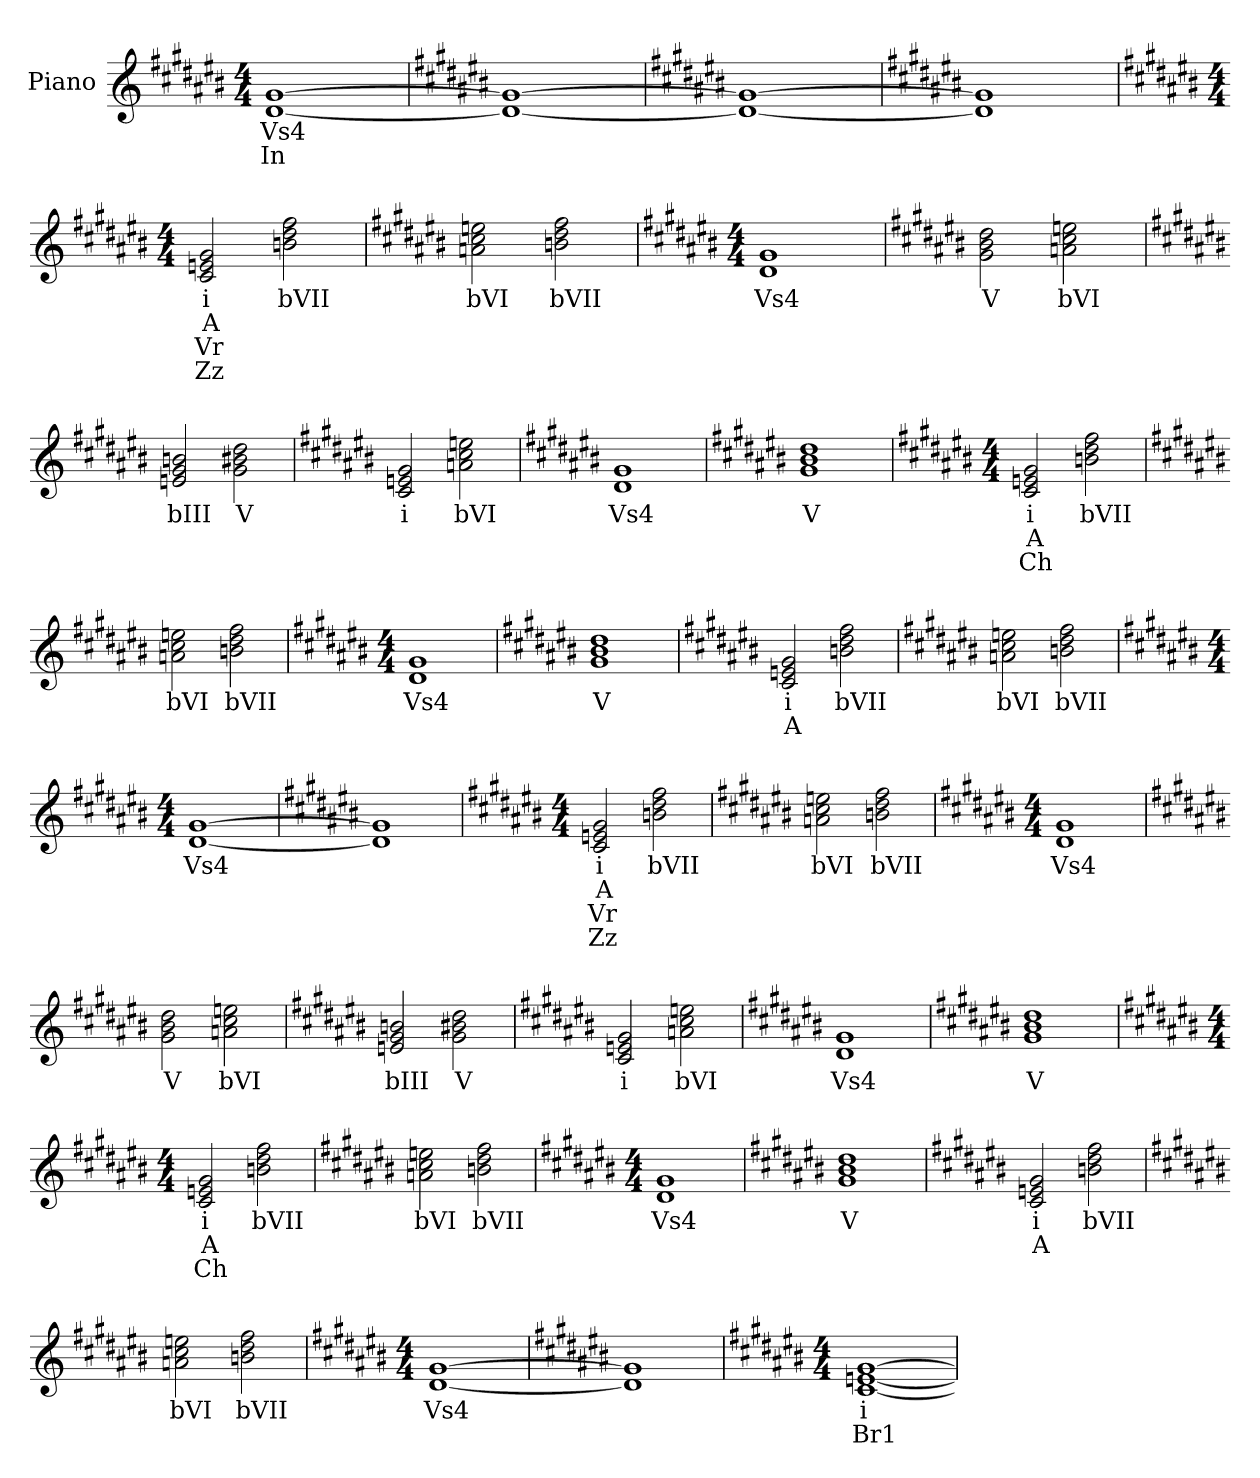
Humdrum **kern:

**kern	**text	**text	**text	**text
*part1	*part1	*part1	*part1	*part1
*staff1	*staff1	*staff1	*staff1	*staff1
*I"Piano	*	*	*	*
*I'Pno	*	*	*	*
*k[f#c#g#d#a#e#b#]	*	*	*	*
*C#:	*	*	*	*
*M4/4	*	*	*	*
=	=	=	=	=
[1d# [1g#	Vs4	In	.	.
=	=	=	=	=
*k[f#c#g#d#a#e#b#]	*	*	*	*
*C#:	*	*	*	*
1d#_ 1g#_	.	.	.	.
=	=	=	=	=
*k[f#c#g#d#a#e#b#]	*	*	*	*
*C#:	*	*	*	*
1d#_ 1g#_	.	.	.	.
=	=	=	=	=
*k[f#c#g#d#a#e#b#]	*	*	*	*
*C#:	*	*	*	*
1d#] 1g#]	.	.	.	.
=	=	=	=	=
*k[f#c#g#d#a#e#b#]	*	*	*	*
*C#:	*	*	*	*
*M4/4	*	*	*	*
2c# 2en 2g#	i	A	Vr	Zz
2bn 2dd# 2ff#	bVII	.	.	.
=	=	=	=	=
*k[f#c#g#d#a#e#b#]	*	*	*	*
*C#:	*	*	*	*
2an 2cc# 2een	bVI	.	.	.
2bn 2dd# 2ff#	bVII	.	.	.
=	=	=	=	=
*k[f#c#g#d#a#e#b#]	*	*	*	*
*C#:	*	*	*	*
*M4/4	*	*	*	*
1d# 1g#	Vs4	.	.	.
=	=	=	=	=
*k[f#c#g#d#a#e#b#]	*	*	*	*
*C#:	*	*	*	*
2g# 2b# 2dd#	V	.	.	.
2an 2cc# 2een	bVI	.	.	.
=	=	=	=	=
*k[f#c#g#d#a#e#b#]	*	*	*	*
*C#:	*	*	*	*
2en 2g# 2bn	bIII	.	.	.
2g# 2b#X 2dd#	V	.	.	.
=	=	=	=	=
*k[f#c#g#d#a#e#b#]	*	*	*	*
*C#:	*	*	*	*
2c# 2en 2g#	i	.	.	.
2an 2cc# 2een	bVI	.	.	.
=	=	=	=	=
*k[f#c#g#d#a#e#b#]	*	*	*	*
*C#:	*	*	*	*
1d# 1g#	Vs4	.	.	.
=	=	=	=	=
*k[f#c#g#d#a#e#b#]	*	*	*	*
*C#:	*	*	*	*
1g# 1b# 1dd#	V	.	.	.
=	=	=	=	=
*k[f#c#g#d#a#e#b#]	*	*	*	*
*C#:	*	*	*	*
*M4/4	*	*	*	*
2c# 2en 2g#	i	A	Ch	.
2bn 2dd# 2ff#	bVII	.	.	.
=	=	=	=	=
*k[f#c#g#d#a#e#b#]	*	*	*	*
*C#:	*	*	*	*
2an 2cc# 2een	bVI	.	.	.
2bn 2dd# 2ff#	bVII	.	.	.
=	=	=	=	=
*k[f#c#g#d#a#e#b#]	*	*	*	*
*C#:	*	*	*	*
*M4/4	*	*	*	*
1d# 1g#	Vs4	.	.	.
=	=	=	=	=
*k[f#c#g#d#a#e#b#]	*	*	*	*
*C#:	*	*	*	*
1g# 1b# 1dd#	V	.	.	.
=	=	=	=	=
*k[f#c#g#d#a#e#b#]	*	*	*	*
*C#:	*	*	*	*
2c# 2en 2g#	i	A	.	.
2bn 2dd# 2ff#	bVII	.	.	.
=	=	=	=	=
*k[f#c#g#d#a#e#b#]	*	*	*	*
*C#:	*	*	*	*
2an 2cc# 2een	bVI	.	.	.
2bn 2dd# 2ff#	bVII	.	.	.
=	=	=	=	=
*k[f#c#g#d#a#e#b#]	*	*	*	*
*C#:	*	*	*	*
*M4/4	*	*	*	*
[1d# [1g#	Vs4	.	.	.
=	=	=	=	=
*k[f#c#g#d#a#e#b#]	*	*	*	*
*C#:	*	*	*	*
1d#] 1g#]	.	.	.	.
=	=	=	=	=
*k[f#c#g#d#a#e#b#]	*	*	*	*
*C#:	*	*	*	*
*M4/4	*	*	*	*
2c# 2en 2g#	i	A	Vr	Zz
2bn 2dd# 2ff#	bVII	.	.	.
=	=	=	=	=
*k[f#c#g#d#a#e#b#]	*	*	*	*
*C#:	*	*	*	*
2an 2cc# 2een	bVI	.	.	.
2bn 2dd# 2ff#	bVII	.	.	.
=	=	=	=	=
*k[f#c#g#d#a#e#b#]	*	*	*	*
*C#:	*	*	*	*
*M4/4	*	*	*	*
1d# 1g#	Vs4	.	.	.
=	=	=	=	=
*k[f#c#g#d#a#e#b#]	*	*	*	*
*C#:	*	*	*	*
2g# 2b# 2dd#	V	.	.	.
2an 2cc# 2een	bVI	.	.	.
=	=	=	=	=
*k[f#c#g#d#a#e#b#]	*	*	*	*
*C#:	*	*	*	*
2en 2g# 2bn	bIII	.	.	.
2g# 2b#X 2dd#	V	.	.	.
=	=	=	=	=
*k[f#c#g#d#a#e#b#]	*	*	*	*
*C#:	*	*	*	*
2c# 2en 2g#	i	.	.	.
2an 2cc# 2een	bVI	.	.	.
=	=	=	=	=
*k[f#c#g#d#a#e#b#]	*	*	*	*
*C#:	*	*	*	*
1d# 1g#	Vs4	.	.	.
=	=	=	=	=
*k[f#c#g#d#a#e#b#]	*	*	*	*
*C#:	*	*	*	*
1g# 1b# 1dd#	V	.	.	.
=	=	=	=	=
*k[f#c#g#d#a#e#b#]	*	*	*	*
*C#:	*	*	*	*
*M4/4	*	*	*	*
2c# 2en 2g#	i	A	Ch	.
2bn 2dd# 2ff#	bVII	.	.	.
=	=	=	=	=
*k[f#c#g#d#a#e#b#]	*	*	*	*
*C#:	*	*	*	*
2an 2cc# 2een	bVI	.	.	.
2bn 2dd# 2ff#	bVII	.	.	.
=	=	=	=	=
*k[f#c#g#d#a#e#b#]	*	*	*	*
*C#:	*	*	*	*
*M4/4	*	*	*	*
1d# 1g#	Vs4	.	.	.
=	=	=	=	=
*k[f#c#g#d#a#e#b#]	*	*	*	*
*C#:	*	*	*	*
1g# 1b# 1dd#	V	.	.	.
=	=	=	=	=
*k[f#c#g#d#a#e#b#]	*	*	*	*
*C#:	*	*	*	*
2c# 2en 2g#	i	A	.	.
2bn 2dd# 2ff#	bVII	.	.	.
=	=	=	=	=
*k[f#c#g#d#a#e#b#]	*	*	*	*
*C#:	*	*	*	*
2an 2cc# 2een	bVI	.	.	.
2bn 2dd# 2ff#	bVII	.	.	.
=	=	=	=	=
*k[f#c#g#d#a#e#b#]	*	*	*	*
*C#:	*	*	*	*
*M4/4	*	*	*	*
[1d# [1g#	Vs4	.	.	.
=	=	=	=	=
*k[f#c#g#d#a#e#b#]	*	*	*	*
*C#:	*	*	*	*
1d#] 1g#]	.	.	.	.
=	=	=	=	=
*k[f#c#g#d#a#e#b#]	*	*	*	*
*C#:	*	*	*	*
*M4/4	*	*	*	*
[1c# [1en [1g#	i	Br1	.	.
=	=	=	=	=
*-	*-	*-	*-	*-
